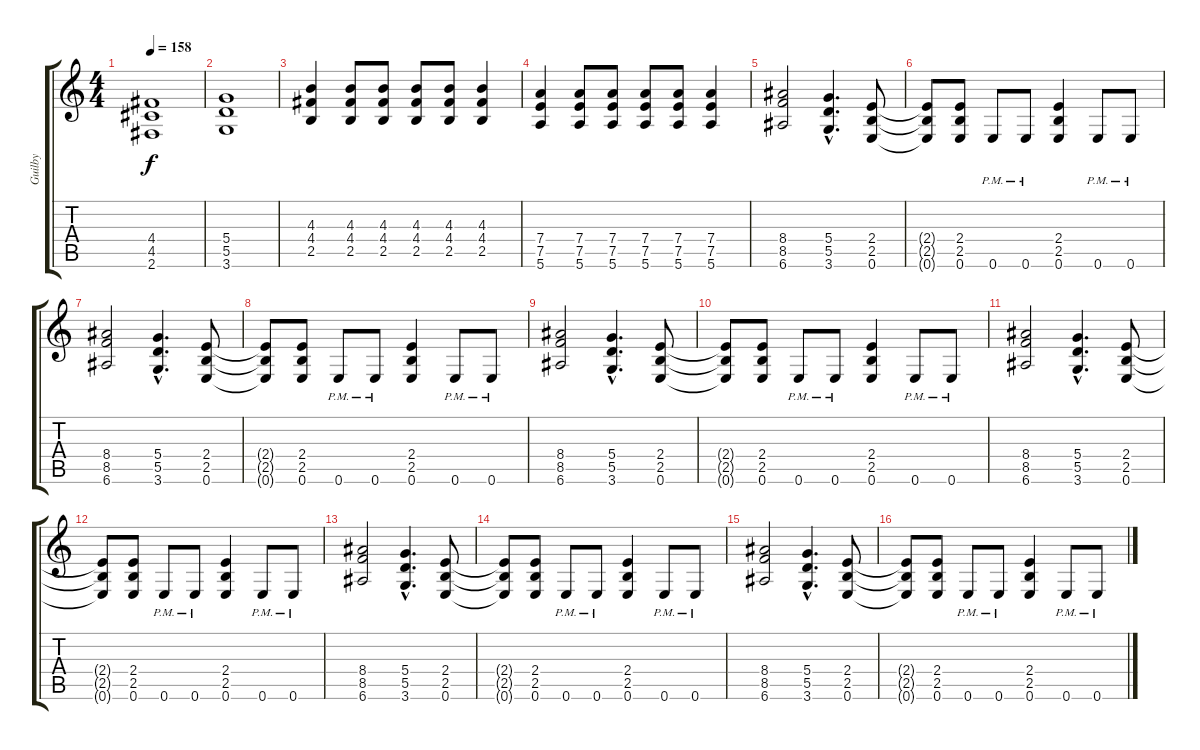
\track ("Guilby" "Guilby") {instrument overdrivenguitar}
\staff {score tabs}
\tuning (E4 B3 G3 D3 A2 E2) {hide}
\ts (4 4)
\tempo 158
\clef g2
\ks c
(4.4 4.5 2.6).1{dy f} |
(5.4 5.5 3.6).1 |
(4.3 4.4 2.5).4 (4.3 4.4 2.5).8 (4.3 4.4 2.5).8 (4.3 4.4 2.5).8 (4.3 4.4 2.5).8 (4.3 4.4 2.5).4 |
(7.4 7.5 5.6).4 (7.4 7.5 5.6).8 (7.4 7.5 5.6).8 (7.4 7.5 5.6).8 (7.4 7.5 5.6).8 (7.4 7.5 5.6).4 |
(8.4 8.5 6.6).2 (5.4{hac} 5.5{hac} 3.6{hac}).4{d} (2.4 2.5 0.6).8 |
(2.4{t} 2.5{t} 0.6{t}).8 (2.4 2.5 0.6).8 0.6{pm}.8 0.6{pm}.8 (2.4 2.5 0.6).4 0.6{pm}.8 0.6{pm}.8 |
(8.4 8.5 6.6).2 (5.4{hac} 5.5{hac} 3.6{hac}).4{d} (2.4 2.5 0.6).8 |
(2.4{t} 2.5{t} 0.6{t}).8 (2.4 2.5 0.6).8 0.6{pm}.8 0.6{pm}.8 (2.4 2.5 0.6).4 0.6{pm}.8 0.6{pm}.8 |
(8.4 8.5 6.6).2 (5.4{hac} 5.5{hac} 3.6{hac}).4{d} (2.4 2.5 0.6).8 |
(2.4{t} 2.5{t} 0.6{t}).8 (2.4 2.5 0.6).8 0.6{pm}.8 0.6{pm}.8 (2.4 2.5 0.6).4 0.6{pm}.8 0.6{pm}.8 |
(8.4 8.5 6.6).2 (5.4{hac} 5.5{hac} 3.6{hac}).4{d} (2.4 2.5 0.6).8 |
(2.4{t} 2.5{t} 0.6{t}).8 (2.4 2.5 0.6).8 0.6{pm}.8 0.6{pm}.8 (2.4 2.5 0.6).4 0.6{pm}.8 0.6{pm}.8 |
(8.4 8.5 6.6).2 (5.4{hac} 5.5{hac} 3.6{hac}).4{d} (2.4 2.5 0.6).8 |
(2.4{t} 2.5{t} 0.6{t}).8 (2.4 2.5 0.6).8 0.6{pm}.8 0.6{pm}.8 (2.4 2.5 0.6).4 0.6{pm}.8 0.6{pm}.8 |
(8.4 8.5 6.6).2 (5.4{hac} 5.5{hac} 3.6{hac}).4{d} (2.4 2.5 0.6).8 |
(2.4{t} 2.5{t} 0.6{t}).8 (2.4 2.5 0.6).8 0.6{pm}.8 0.6{pm}.8 (2.4 2.5 0.6).4 0.6{pm}.8 0.6{pm}.8
